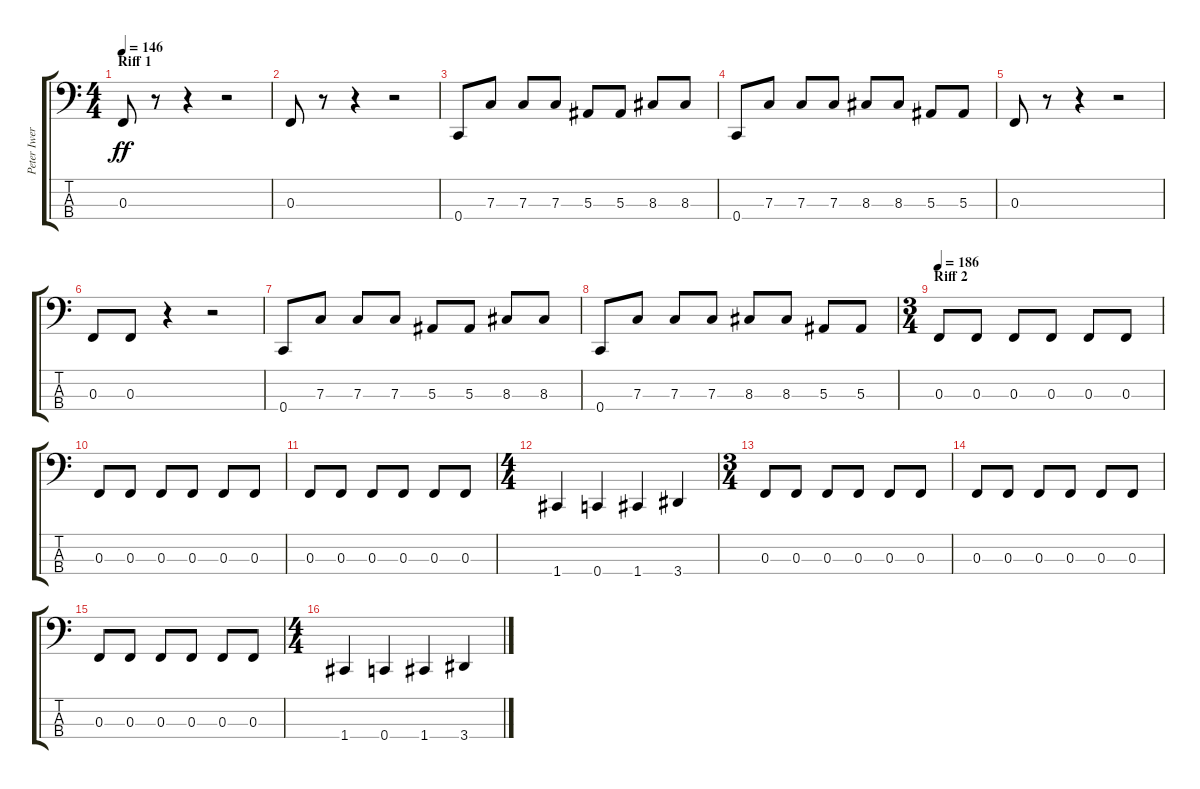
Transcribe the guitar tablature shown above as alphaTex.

\track ("Peter Iwers" "Peter Iwer") {instrument electricbassfinger}
\staff {score tabs}
\tuning (Eb2 Bb1 F1 C1) {hide}
\ts (4 4)
\section ("" "Riff 1")
\tempo 146
\clef f4
\ks c
0.3.8{dy ff instrument electricbassfinger} r.8 r.4 r.2 |
0.3.8 r.8 r.4 r.2 |
0.4.8 7.3.8 7.3.8 7.3.8 5.3.8 5.3.8 8.3.8 8.3.8 |
0.4.8 7.3.8 7.3.8 7.3.8 8.3.8 8.3.8 5.3.8 5.3.8 |
0.3.8 r.8 r.4 r.2 |
0.3.8 0.3.8 r.4 r.2 |
0.4.8 7.3.8 7.3.8 7.3.8 5.3.8 5.3.8 8.3.8 8.3.8 |
0.4.8 7.3.8 7.3.8 7.3.8 8.3.8 8.3.8 5.3.8 5.3.8 |
\ts (3 4)
\section ("" "Riff 2")
\tempo 186
0.3.8 0.3.8 0.3.8 0.3.8 0.3.8 0.3.8 |
0.3.8 0.3.8 0.3.8 0.3.8 0.3.8 0.3.8 |
0.3.8 0.3.8 0.3.8 0.3.8 0.3.8 0.3.8 |
\ts (4 4)
1.4.4 0.4.4 1.4.4 3.4.4 |
\ts (3 4)
0.3.8 0.3.8 0.3.8 0.3.8 0.3.8 0.3.8 |
0.3.8 0.3.8 0.3.8 0.3.8 0.3.8 0.3.8 |
0.3.8 0.3.8 0.3.8 0.3.8 0.3.8 0.3.8 |
\ts (4 4)
1.4.4 0.4.4 1.4.4 3.4.4
